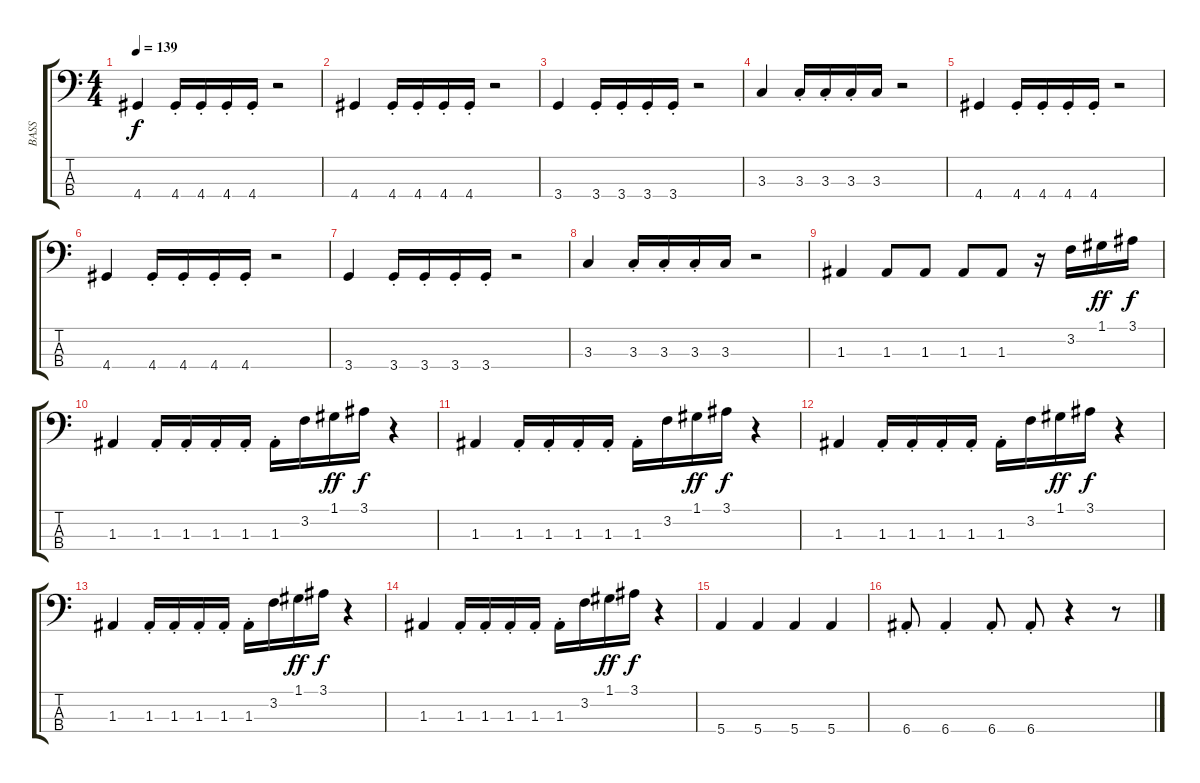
\track ("BASS " "BASS ") {instrument electricbassfinger}
\staff {score tabs}
\tuning (G2 D2 A1 E1) {hide}
\ts (4 4)
\tempo 139
\clef f4
\ks c
4.4.4{dy f} 4.4{st}.16 4.4{st}.16 4.4{st}.16 4.4{st}.16 r.2 |
4.4.4 4.4{st}.16 4.4{st}.16 4.4{st}.16 4.4{st}.16 r.2 |
3.4.4 3.4{st}.16 3.4{st}.16 3.4{st}.16 3.4{st}.16 r.2 |
3.3.4 3.3{st}.16 3.3{st}.16 3.3{st}.16 3.3.16 r.2 |
4.4.4 4.4{st}.16 4.4{st}.16 4.4{st}.16 4.4{st}.16 r.2 |
4.4.4 4.4{st}.16 4.4{st}.16 4.4{st}.16 4.4{st}.16 r.2 |
3.4.4 3.4{st}.16 3.4{st}.16 3.4{st}.16 3.4{st}.16 r.2 |
3.3.4 3.3{st}.16 3.3{st}.16 3.3{st}.16 3.3.16 r.2 |
1.3.4 1.3.8 1.3.8 1.3.8 1.3.8 r.16 3.2.16 1.1.16{dy ff} 3.1.16{dy f} |
1.3.4 1.3{st}.16 1.3{st}.16 1.3{st}.16 1.3{st}.16 1.3{st}.16 3.2.16 1.1.16{dy ff} 3.1.16{dy f} r.4 |
1.3.4 1.3{st}.16 1.3{st}.16 1.3{st}.16 1.3{st}.16 1.3{st}.16 3.2.16 1.1.16{dy ff} 3.1.16{dy f} r.4 |
1.3.4 1.3{st}.16 1.3{st}.16 1.3{st}.16 1.3{st}.16 1.3{st}.16 3.2.16 1.1.16{dy ff} 3.1.16{dy f} r.4 |
1.3.4 1.3{st}.16 1.3{st}.16 1.3{st}.16 1.3{st}.16 1.3{st}.16 3.2.16 1.1.16{dy ff} 3.1.16{dy f} r.4 |
1.3.4 1.3{st}.16 1.3{st}.16 1.3{st}.16 1.3{st}.16 1.3{st}.16 3.2.16 1.1.16{dy ff} 3.1.16{dy f} r.4 |
5.4.4 5.4.4 5.4.4 5.4.4 |
6.4{st}.8 6.4{st}.4 6.4{st}.8 6.4{st}.8 r.4 r.8
